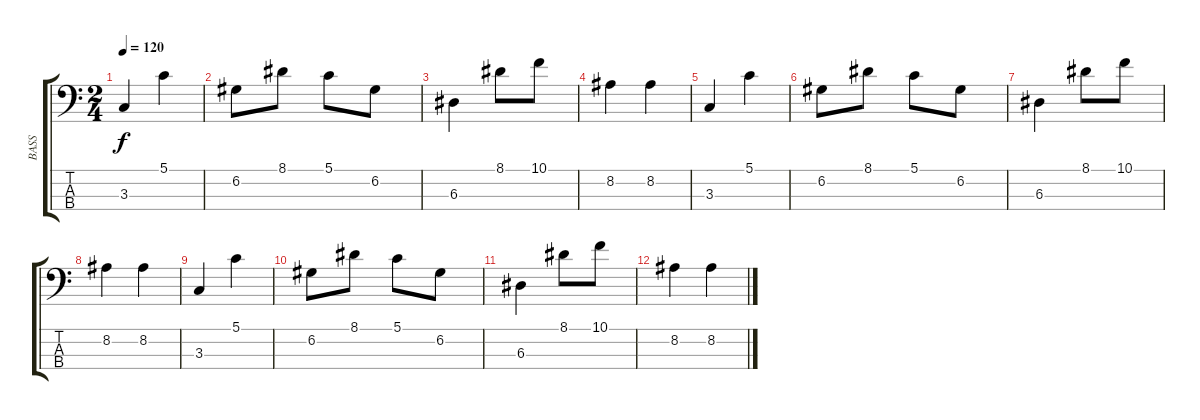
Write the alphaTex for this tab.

\track ("BASS" "BASS") {instrument synthbass2}
\staff {score tabs}
\tuning (G2 D2 A1 E1) {hide}
\ts (2 4)
\tempo 120
\clef f4
\ks c
3.3.4{dy f} 5.1.4 |
6.2.8 8.1.8 5.1.8 6.2.8 |
6.3.4 8.1.8 10.1.8 |
8.2.4 8.2.4 |
3.3.4 5.1.4 |
6.2.8 8.1.8 5.1.8 6.2.8 |
6.3.4 8.1.8 10.1.8 |
8.2.4 8.2.4 |
3.3.4 5.1.4 |
6.2.8 8.1.8 5.1.8 6.2.8 |
6.3.4 8.1.8 10.1.8 |
8.2.4 8.2.4
